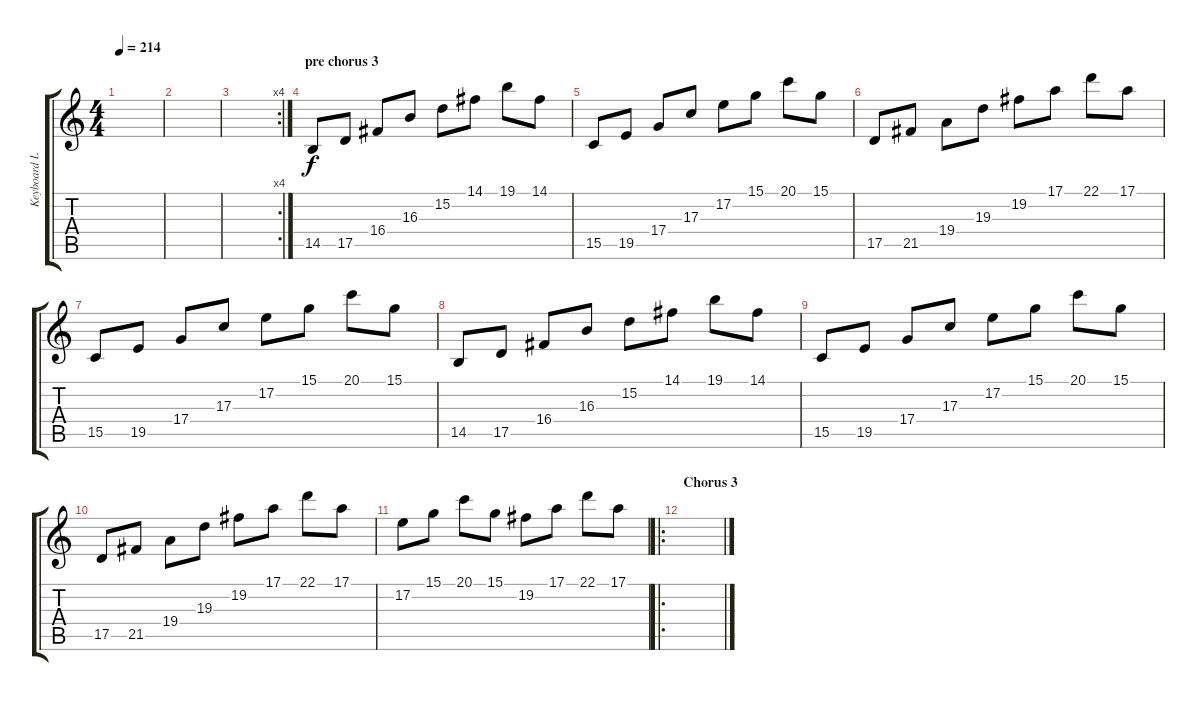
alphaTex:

\track ("Keyboard Leads" "Keyboard L") {instrument harpsichord}
\staff {score tabs}
\tuning (E4 B3 G3 D3 A2 E2) {hide}
\ts (4 4)
\tempo 214
\clef g2
\ks c
|
|
\rc 4
|
\section ("" "pre chorus 3")
14.5.8 17.5.8 16.4.8 16.3.8 15.2.8 14.1.8 19.1.8 14.1.8 |
15.5.8 19.5.8 17.4.8 17.3.8 17.2.8 15.1.8 20.1.8 15.1.8 |
17.5.8 21.5.8 19.4.8 19.3.8 19.2.8 17.1.8 22.1.8 17.1.8 |
15.5.8 19.5.8 17.4.8 17.3.8 17.2.8 15.1.8 20.1.8 15.1.8 |
14.5.8 17.5.8 16.4.8 16.3.8 15.2.8 14.1.8 19.1.8 14.1.8 |
15.5.8 19.5.8 17.4.8 17.3.8 17.2.8 15.1.8 20.1.8 15.1.8 |
17.5.8 21.5.8 19.4.8 19.3.8 19.2.8 17.1.8 22.1.8 17.1.8 |
17.2.8 15.1.8 20.1.8 15.1.8 19.2.8 17.1.8 22.1.8 17.1.8 |
\ro
\section ("" "Chorus 3")
